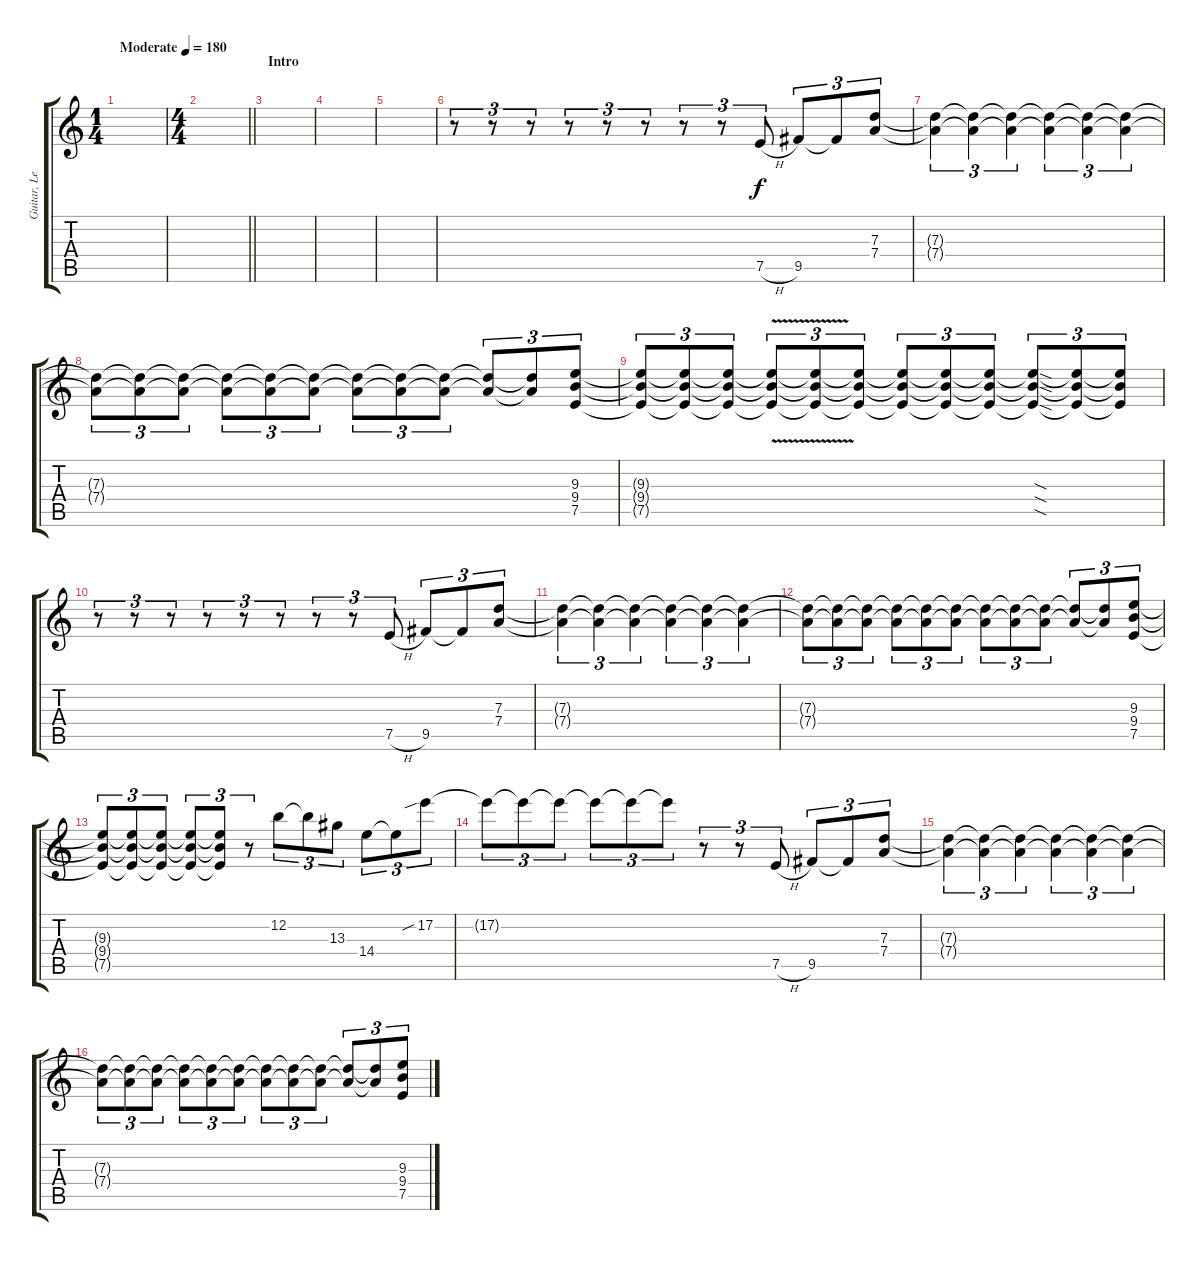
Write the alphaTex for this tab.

\track ("Guitar, Lead" "Guitar, Le") {instrument distortionguitar}
\staff {score tabs}
\tuning (E4 B3 G3 D3 A2 E2) {hide}
\ts (1 4)
\tempo (180 "Moderate")
\clef g2
\ks c
|
\ts (4 4)
\barLineRight lightlight
|
\section ("" "Intro")
|
|
|
r.8{tu (3 2)} r.8{tu (3 2)} r.8{tu (3 2)} r.8{tu (3 2)} r.8{tu (3 2)} r.8{tu (3 2)} r.8{tu (3 2)} r.8{tu (3 2)} 7.5{h}.8{tu (3 2)} 9.5.8{tu (3 2)} 9.5{t}.8{tu (3 2)} (7.3 7.4).8{tu (3 2)} |
(7.3{t} 7.4{t}).4{tu (3 2)} (7.3{t} 7.4{t}).4{tu (3 2)} (7.3{t} 7.4{t}).4{tu (3 2)} (7.3{t} 7.4{t}).4{tu (3 2)} (7.3{t} 7.4{t}).4{tu (3 2)} (7.3{t} 7.4{t}).4{tu (3 2)} |
(7.3{t} 7.4{t}).8{tu (3 2)} (7.3{t} 7.4{t}).8{tu (3 2)} (7.3{t} 7.4{t}).8{tu (3 2)} (7.3{t} 7.4{t}).8{tu (3 2)} (7.3{t} 7.4{t}).8{tu (3 2)} (7.3{t} 7.4{t}).8{tu (3 2)} (7.3{t} 7.4{t}).8{tu (3 2)} (7.3{t} 7.4{t}).8{tu (3 2)} (7.3{t} 7.4{t}).8{tu (3 2)} (7.3{t} 7.4{t}).8{tu (3 2)} (7.3{t} 7.4{t}).8{tu (3 2)} (9.3 9.4 7.5).8{tu (3 2)} |
(9.3{t} 9.4{t} 7.5{t}).8{tu (3 2)} (9.3{t} 9.4{t} 7.5{t}).8{tu (3 2)} (9.3{t} 9.4{t} 7.5{t}).8{tu (3 2)} (9.3{v t} 9.4{v t} 7.5{v t}).8{tu (3 2)} (9.3{t} 9.4{t} 7.5{t}).8{tu (3 2)} (9.3{t} 9.4{t} 7.5{t}).8{tu (3 2)} (9.3{t} 9.4{t} 7.5{t}).8{tu (3 2)} (9.3{t} 9.4{t} 7.5{t}).8{tu (3 2)} (9.3{t} 9.4{t} 7.5{t}).8{tu (3 2)} (9.3{sod t} 9.4{sod t} 7.5{sod t}).8{tu (3 2)} (9.3{t} 9.4{t} 7.5{t}).8{tu (3 2)} (9.3{t} 9.4{t} 7.5{t}).8{tu (3 2)} |
r.8{tu (3 2)} r.8{tu (3 2)} r.8{tu (3 2)} r.8{tu (3 2)} r.8{tu (3 2)} r.8{tu (3 2)} r.8{tu (3 2)} r.8{tu (3 2)} 7.5{h}.8{tu (3 2)} 9.5.8{tu (3 2)} 9.5{t}.8{tu (3 2)} (7.3 7.4).8{tu (3 2)} |
(7.3{t} 7.4{t}).4{tu (3 2)} (7.3{t} 7.4{t}).4{tu (3 2)} (7.3{t} 7.4{t}).4{tu (3 2)} (7.3{t} 7.4{t}).4{tu (3 2)} (7.3{t} 7.4{t}).4{tu (3 2)} (7.3{t} 7.4{t}).4{tu (3 2)} |
(7.3{t} 7.4{t}).8{tu (3 2)} (7.3{t} 7.4{t}).8{tu (3 2)} (7.3{t} 7.4{t}).8{tu (3 2)} (7.3{t} 7.4{t}).8{tu (3 2)} (7.3{t} 7.4{t}).8{tu (3 2)} (7.3{t} 7.4{t}).8{tu (3 2)} (7.3{t} 7.4{t}).8{tu (3 2)} (7.3{t} 7.4{t}).8{tu (3 2)} (7.3{t} 7.4{t}).8{tu (3 2)} (7.3{t} 7.4{t}).8{tu (3 2)} (7.3{t} 7.4{t}).8{tu (3 2)} (9.3 9.4 7.5).8{tu (3 2)} |
(9.3{t} 9.4{t} 7.5{t}).8{tu (3 2)} (9.3{t} 9.4{t} 7.5{t}).8{tu (3 2)} (9.3{t} 9.4{t} 7.5{t}).8{tu (3 2)} (9.3{t} 9.4{t} 7.5{t}).8{tu (3 2)} (9.3{t} 9.4{t} 7.5{t}).8{tu (3 2)} r.8{tu (3 2)} 12.2.8{tu (3 2)} 12.2{t}.8{tu (3 2)} 13.3.8{tu (3 2)} 14.4.8{tu (3 2)} 14.4{t}.8{tu (3 2)} 17.2{sib}.8{tu (3 2)} |
17.2{t}.8{tu (3 2)} 17.2{t}.8{tu (3 2)} 17.2{t}.8{tu (3 2)} 17.2{t}.8{tu (3 2)} 17.2{t}.8{tu (3 2)} 17.2{t}.8{tu (3 2)} r.8{tu (3 2)} r.8{tu (3 2)} 7.5{h}.8{tu (3 2)} 9.5.8{tu (3 2)} 9.5{t}.8{tu (3 2)} (7.3 7.4).8{tu (3 2)} |
(7.3{t} 7.4{t}).4{tu (3 2)} (7.3{t} 7.4{t}).4{tu (3 2)} (7.3{t} 7.4{t}).4{tu (3 2)} (7.3{t} 7.4{t}).4{tu (3 2)} (7.3{t} 7.4{t}).4{tu (3 2)} (7.3{t} 7.4{t}).4{tu (3 2)} |
(7.3{t} 7.4{t}).8{tu (3 2)} (7.3{t} 7.4{t}).8{tu (3 2)} (7.3{t} 7.4{t}).8{tu (3 2)} (7.3{t} 7.4{t}).8{tu (3 2)} (7.3{t} 7.4{t}).8{tu (3 2)} (7.3{t} 7.4{t}).8{tu (3 2)} (7.3{t} 7.4{t}).8{tu (3 2)} (7.3{t} 7.4{t}).8{tu (3 2)} (7.3{t} 7.4{t}).8{tu (3 2)} (7.3{t} 7.4{t}).8{tu (3 2)} (7.3{t} 7.4{t}).8{tu (3 2)} (9.3 9.4 7.5).8{tu (3 2)}
